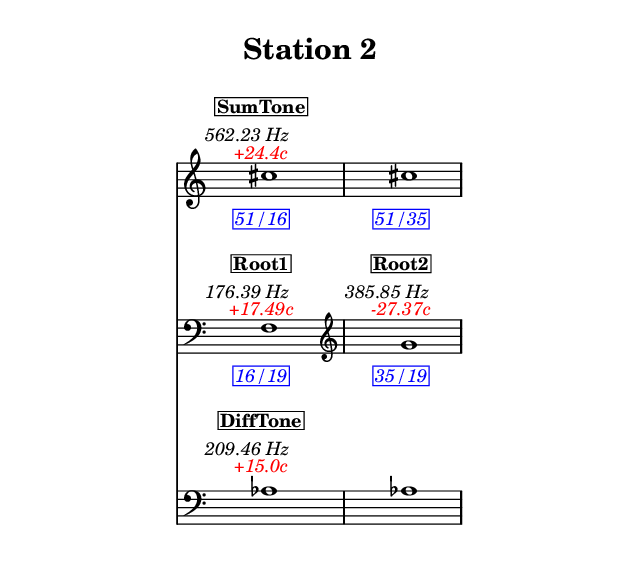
\version "2.20.0"
\language "english"

#(set-default-paper-size "a6" 'portrait)
#(set-global-staff-size 16)

\header {
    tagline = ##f
    title = \markup {
        \pad-around
            #3
            "Station 2"
        }
}

\layout {
    indent = #25
}

\paper {
    systems-per-page = 1
}

\score {
    \new Score
    <<
        \new Staff
        \with
        {
            \remove Time_signature_engraver
        }
        {
            \clef "treble"
            cs''1
            - \tweak color #red
            ^ \markup {
                \halign
                    #0
                    \italic
                        {
                            +24.4c
                        }
                }
            ^ \markup {
                \halign
                    #1
                    \italic
                        {
                            562.23
                            Hz
                        }
                }
            ^ \markup {
                \pad-around
                    #1
                    \box
                        \vcenter
                            \halign
                                #0
                                \bold
                                    {
                                        SumTone
                                    }
                }
            - \tweak color #blue
            _ \markup {
                \pad-around
                    #1
                    \box
                        \halign
                            #0
                            \italic
                                {
                                    51/16
                                }
                }
            \override Score.NonMusicalPaperColumn.padding = #5
            \clef "treble"
            cs''1
            - \tweak color #blue
            _ \markup {
                \pad-around
                    #1
                    \box
                        \halign
                            #0
                            \italic
                                {
                                    51/35
                                }
                }
        }
        \new Staff
        \with
        {
            \remove Time_signature_engraver
        }
        {
            \clef "bass"
            f1
            - \tweak color #red
            ^ \markup {
                \halign
                    #0
                    \italic
                        {
                            +17.49c
                        }
                }
            ^ \markup {
                \halign
                    #1
                    \italic
                        {
                            176.39
                            Hz
                        }
                }
            ^ \markup {
                \pad-around
                    #1
                    \box
                        \vcenter
                            \halign
                                #0
                                \bold
                                    {
                                        Root1
                                    }
                }
            - \tweak color #blue
            _ \markup {
                \pad-around
                    #1
                    \box
                        \halign
                            #0
                            \italic
                                {
                                    16/19
                                }
                }
            \clef "treble"
            g'1
            - \tweak color #red
            ^ \markup {
                \halign
                    #0
                    \italic
                        {
                            -27.37c
                        }
                }
            ^ \markup {
                \halign
                    #1
                    \italic
                        {
                            385.85
                            Hz
                        }
                }
            ^ \markup {
                \pad-around
                    #1
                    \box
                        \vcenter
                            \halign
                                #0
                                \bold
                                    {
                                        Root2
                                    }
                }
            - \tweak color #blue
            _ \markup {
                \pad-around
                    #1
                    \box
                        \halign
                            #0
                            \italic
                                {
                                    35/19
                                }
                }
        }
        \new Staff
        \with
        {
            \remove Time_signature_engraver
        }
        {
            \clef "bass"
            af1
            - \tweak color #red
            ^ \markup {
                \halign
                    #0
                    \italic
                        {
                            +15.0c
                        }
                }
            ^ \markup {
                \halign
                    #1
                    \italic
                        {
                            209.46
                            Hz
                        }
                }
            ^ \markup {
                \pad-around
                    #1
                    \box
                        \vcenter
                            \halign
                                #0
                                \bold
                                    {
                                        DiffTone
                                    }
                }
            \clef "bass"
            af1
        }
    >>
}